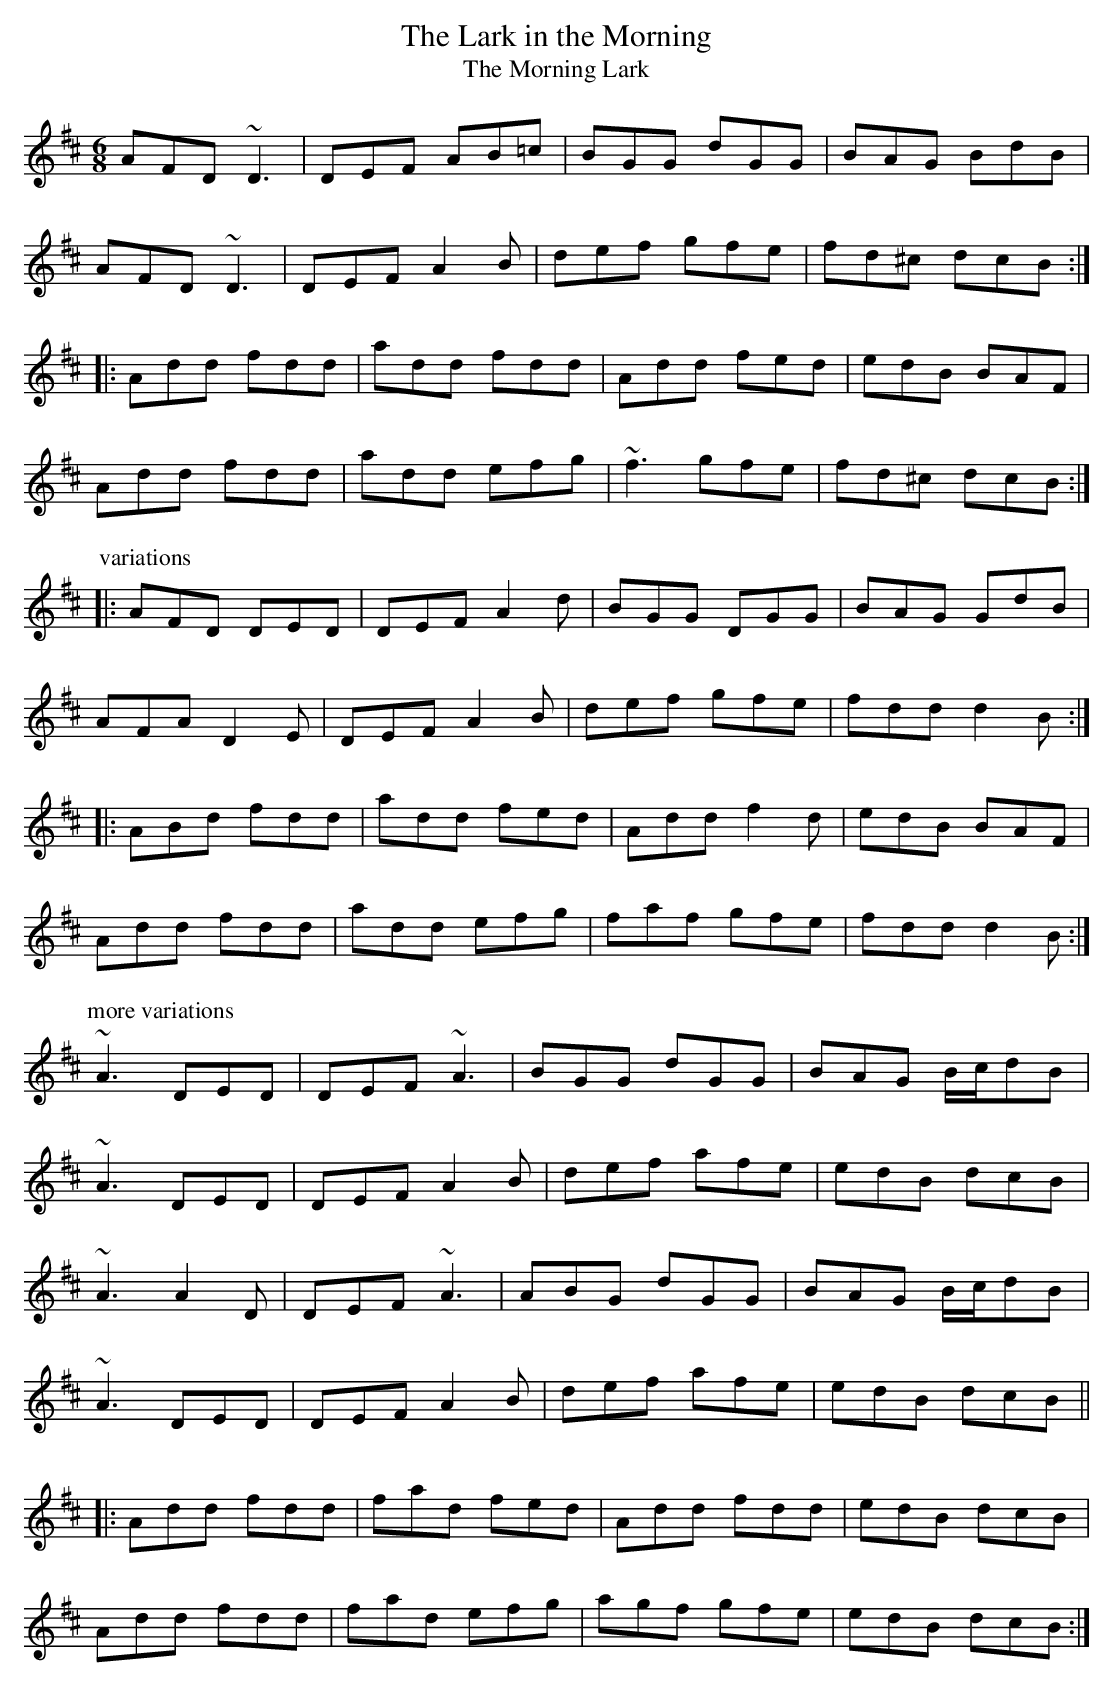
X:1
T:Lark in the Morning, The
T:Morning Lark, The
M:6/8
K:D
AFD ~D3 | DEF AB=c | BGG dGG | BAG BdB |
AFD ~D3 | DEF A2B | def gfe | fd^c dcB :|
|: Add fdd | add fdd | Add fed | edB BAF |
Add fdd | add efg | ~f3 gfe | fd^c dcB :|
P:variations
|: AFD DED | DEF A2d | BGG DGG | BAG GdB |
AFA D2E | DEF A2B | def gfe | fdd d2B :|
|: ABd fdd | add fed | Add f2d | edB BAF |
Add fdd | add efg | faf gfe | fdd d2B :|
P:more variations
~A3 DED | DEF ~A3 | BGG dGG | BAG B/c/dB |
~A3 DED | DEF A2B | def afe | edB dcB |
~A3 A2D | DEF ~A3 | ABG dGG | BAG B/c/dB |
~A3 DED | DEF A2B | def afe | edB dcB ||
|: Add fdd | fad fed | Add fdd | edB dcB |
Add fdd | fad efg | agf gfe | edB dcB :|
